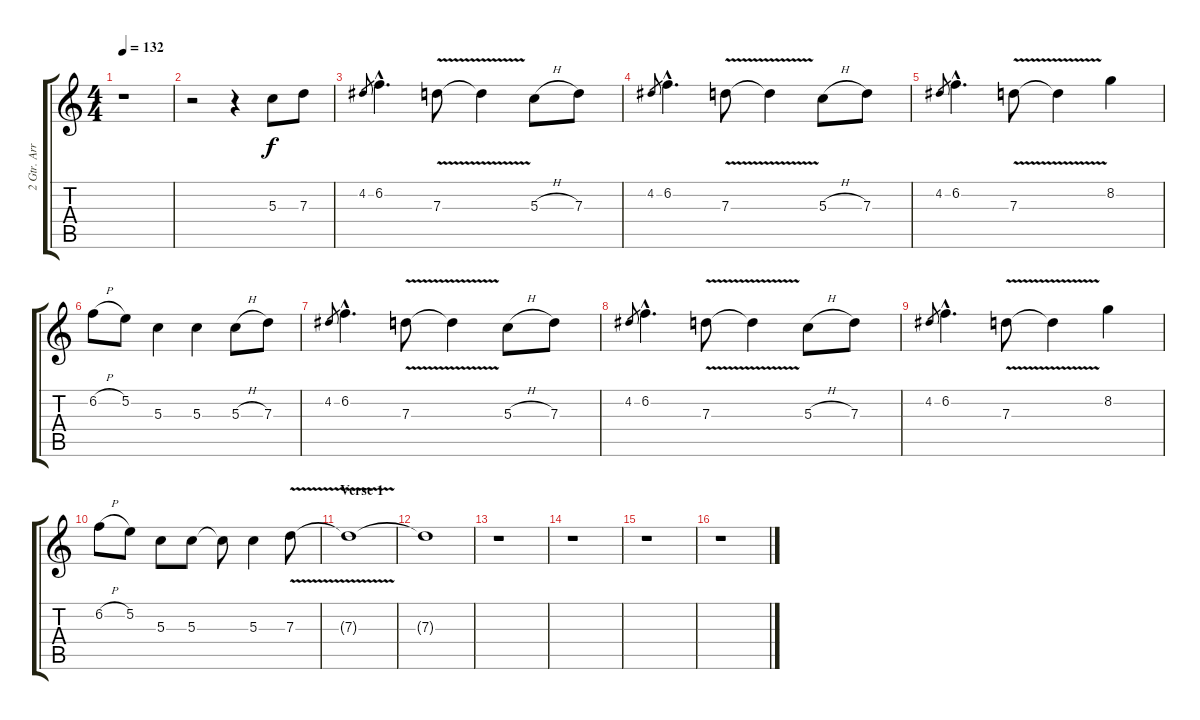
\track ("2 Gtr. Arr. Lead" "2 Gtr. Arr") {instrument overdrivenguitar}
\staff {score tabs}
\tuning (E4 B3 G3 D3 A2 E2) {hide}
\ts (4 4)
\tempo 132
\clef g2
\ks c
r.1{dy f} |
r.2 r.4 5.3.8 7.3.8 |
4.2.8{gr} 6.2{hac}.4{d} 7.3{v}.8 7.3{t}.4 5.3{h}.8 7.3.8 |
4.2.8{gr} 6.2{hac}.4{d} 7.3{v}.8 7.3{t}.4 5.3{h}.8 7.3.8 |
4.2.8{gr} 6.2{hac}.4{d} 7.3{v}.8 7.3{t}.4 8.2.4 |
6.2{h}.8 5.2.8 5.3.4 5.3.4 5.3{h}.8 7.3.8 |
4.2.8{gr} 6.2{hac}.4{d} 7.3{v}.8 7.3{t}.4 5.3{h}.8 7.3.8 |
4.2.8{gr} 6.2{hac}.4{d} 7.3{v}.8 7.3{t}.4 5.3{h}.8 7.3.8 |
4.2.8{gr} 6.2{hac}.4{d} 7.3{v}.8 7.3{t}.4 8.2.4 |
6.2{h}.8 5.2.8 5.3.8 5.3.8 5.3{t}.8 5.3.4 7.3{v}.8 |
\section ("" "Verse 1")
7.3{t}.1 |
7.3{t}.1 |
r.1 |
r.1 |
r.1 |
r.1
